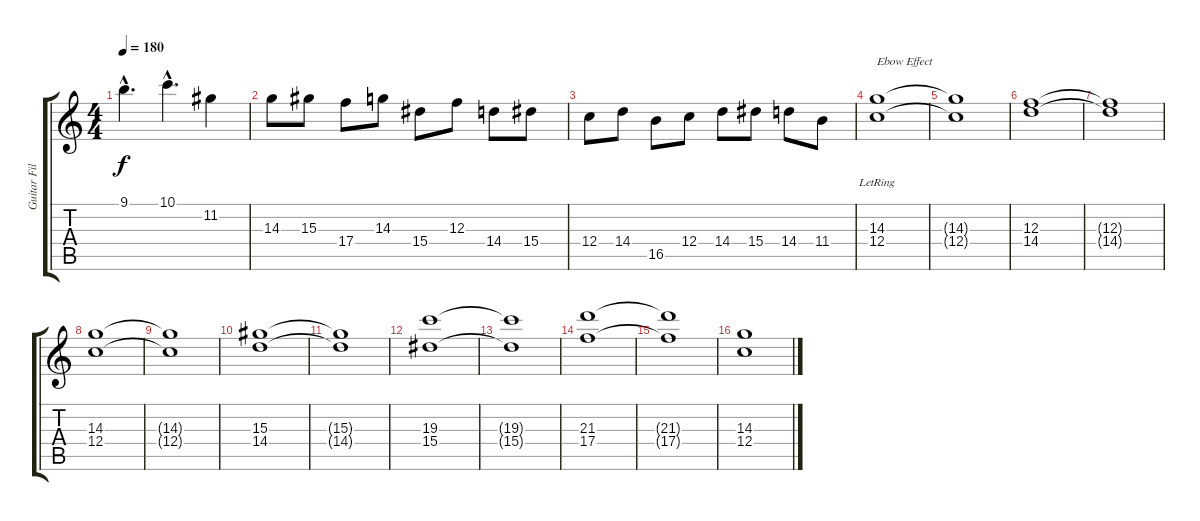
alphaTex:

\track ("Guitar Fill" "Guitar Fil") {instrument distortionguitar}
\staff {score tabs}
\tuning (D4 A3 F3 C3 G2 D2) {hide}
\ts (4 4)
\tempo 180
\clef g2
\ks c
9.1{hac}.4{d dy f} 10.1{hac}.4{d} 11.2.4 |
14.3.8 15.3.8 17.4.8 14.3.8 15.4.8 12.3.8 14.4.8 15.4.8 |
12.4.8 14.4.8 16.5.8 12.4.8 14.4.8 15.4.8 14.4.8 11.4.8 |
(14.3 12.4{lr}).1{txt "Ebow Effect" volume 10 instrument synthstrings1} |
(14.3{t} 12.4{t}).1 |
(12.3 14.4).1 |
(12.3{t} 14.4{t}).1 |
(14.3 12.4).1 |
(14.3{t} 12.4{t}).1 |
(15.3 14.4).1 |
(15.3{t} 14.4{t}).1 |
(19.3 15.4).1 |
(19.3{t} 15.4{t}).1 |
(21.3 17.4).1 |
(21.3{t} 17.4{t}).1 |
(14.3 12.4).1
